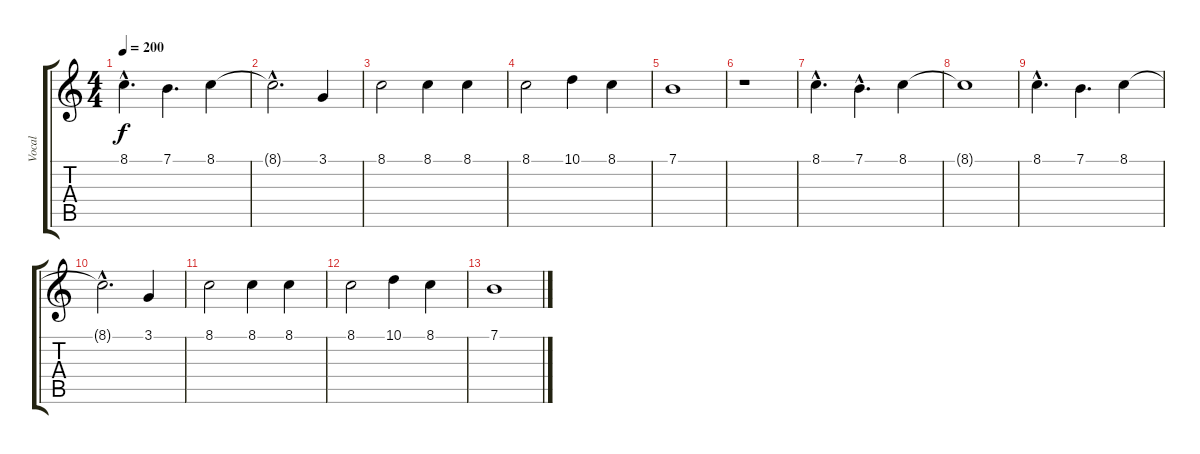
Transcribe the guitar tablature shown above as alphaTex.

\track ("Vocal" "Vocal") {instrument violin}
\staff {score tabs}
\tuning (E4 B3 G3 D3 A2 E2) {hide}
\ts (4 4)
\tempo 200
\clef g2
\ks c
8.1{hac}.4{d dy f} 7.1.4{d} 8.1.4 |
8.1{hac t}.2{d} 3.1.4 |
8.1.2 8.1.4 8.1.4 |
8.1.2 10.1.4 8.1.4 |
7.1.1 |
r.1 |
8.1{hac}.4{d} 7.1{hac}.4{d} 8.1.4 |
8.1{t}.1 |
8.1{hac}.4{d} 7.1.4{d} 8.1.4 |
8.1{hac t}.2{d} 3.1.4 |
8.1.2 8.1.4 8.1.4 |
8.1.2 10.1.4 8.1.4 |
7.1.1
